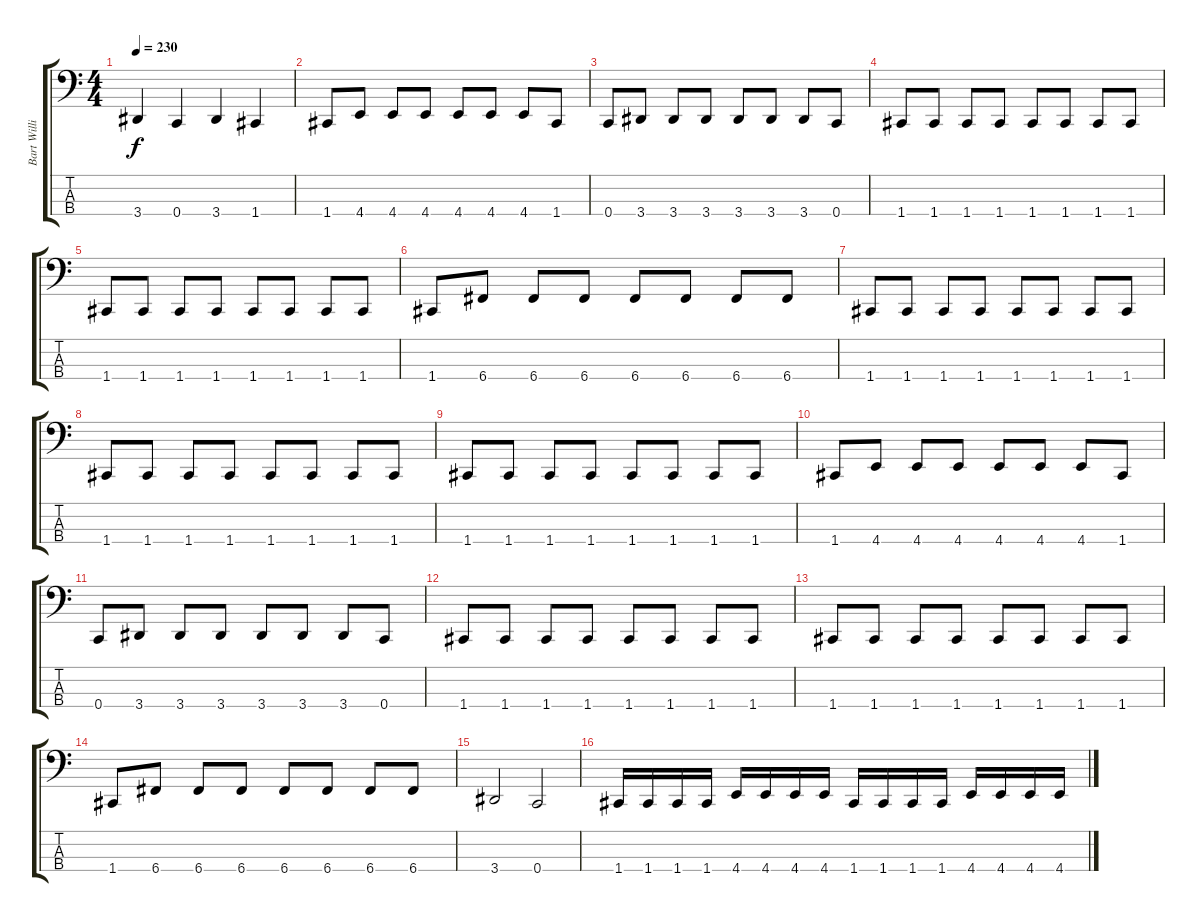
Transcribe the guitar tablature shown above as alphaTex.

\track ("Bart Williams" "Bart Willi") {instrument electricbassfinger}
\staff {score tabs}
\tuning (Eb2 Bb1 F1 C1) {hide}
\ts (4 4)
\tempo 230
\clef f4
\ks c
3.4.4{dy f} 0.4.4 3.4.4 1.4.4 |
1.4.8 4.4.8 4.4.8 4.4.8 4.4.8 4.4.8 4.4.8 1.4.8 |
0.4.8 3.4.8 3.4.8 3.4.8 3.4.8 3.4.8 3.4.8 0.4.8 |
1.4.8 1.4.8 1.4.8 1.4.8 1.4.8 1.4.8 1.4.8 1.4.8 |
1.4.8 1.4.8 1.4.8 1.4.8 1.4.8 1.4.8 1.4.8 1.4.8 |
1.4.8 6.4.8 6.4.8 6.4.8 6.4.8 6.4.8 6.4.8 6.4.8 |
1.4.8 1.4.8 1.4.8 1.4.8 1.4.8 1.4.8 1.4.8 1.4.8 |
1.4.8 1.4.8 1.4.8 1.4.8 1.4.8 1.4.8 1.4.8 1.4.8 |
1.4.8 1.4.8 1.4.8 1.4.8 1.4.8 1.4.8 1.4.8 1.4.8 |
1.4.8 4.4.8 4.4.8 4.4.8 4.4.8 4.4.8 4.4.8 1.4.8 |
0.4.8 3.4.8 3.4.8 3.4.8 3.4.8 3.4.8 3.4.8 0.4.8 |
1.4.8 1.4.8 1.4.8 1.4.8 1.4.8 1.4.8 1.4.8 1.4.8 |
1.4.8 1.4.8 1.4.8 1.4.8 1.4.8 1.4.8 1.4.8 1.4.8 |
1.4.8 6.4.8 6.4.8 6.4.8 6.4.8 6.4.8 6.4.8 6.4.8 |
3.4.2 0.4.2 |
1.4.16 1.4.16 1.4.16 1.4.16 4.4.16 4.4.16 4.4.16 4.4.16 1.4.16 1.4.16 1.4.16 1.4.16 4.4.16 4.4.16 4.4.16 4.4.16
